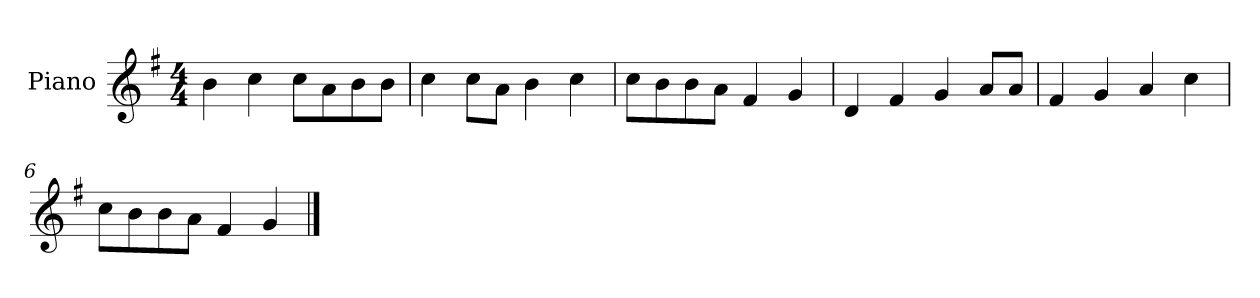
**kern
*part1
*staff1
*I"Piano
*I'P-no
*clefG2
*k[f#]
*M4/4
*MM90
=1
4b\
4cc\
8cc\L
8a\
8b\
8b\J
=2
4cc\
8cc\L
8a\J
4b\
4cc\
=3
8cc\L
8b\
8b\
8a\J
4f#/
4g/
=4
4d/
4f#/
4g/
8a/L
8a/J
=5
4f#/
4g/
4a/
4cc\
=6
8cc\L
8b\
8b\
8a\J
4f#/
4g/
==
*-
